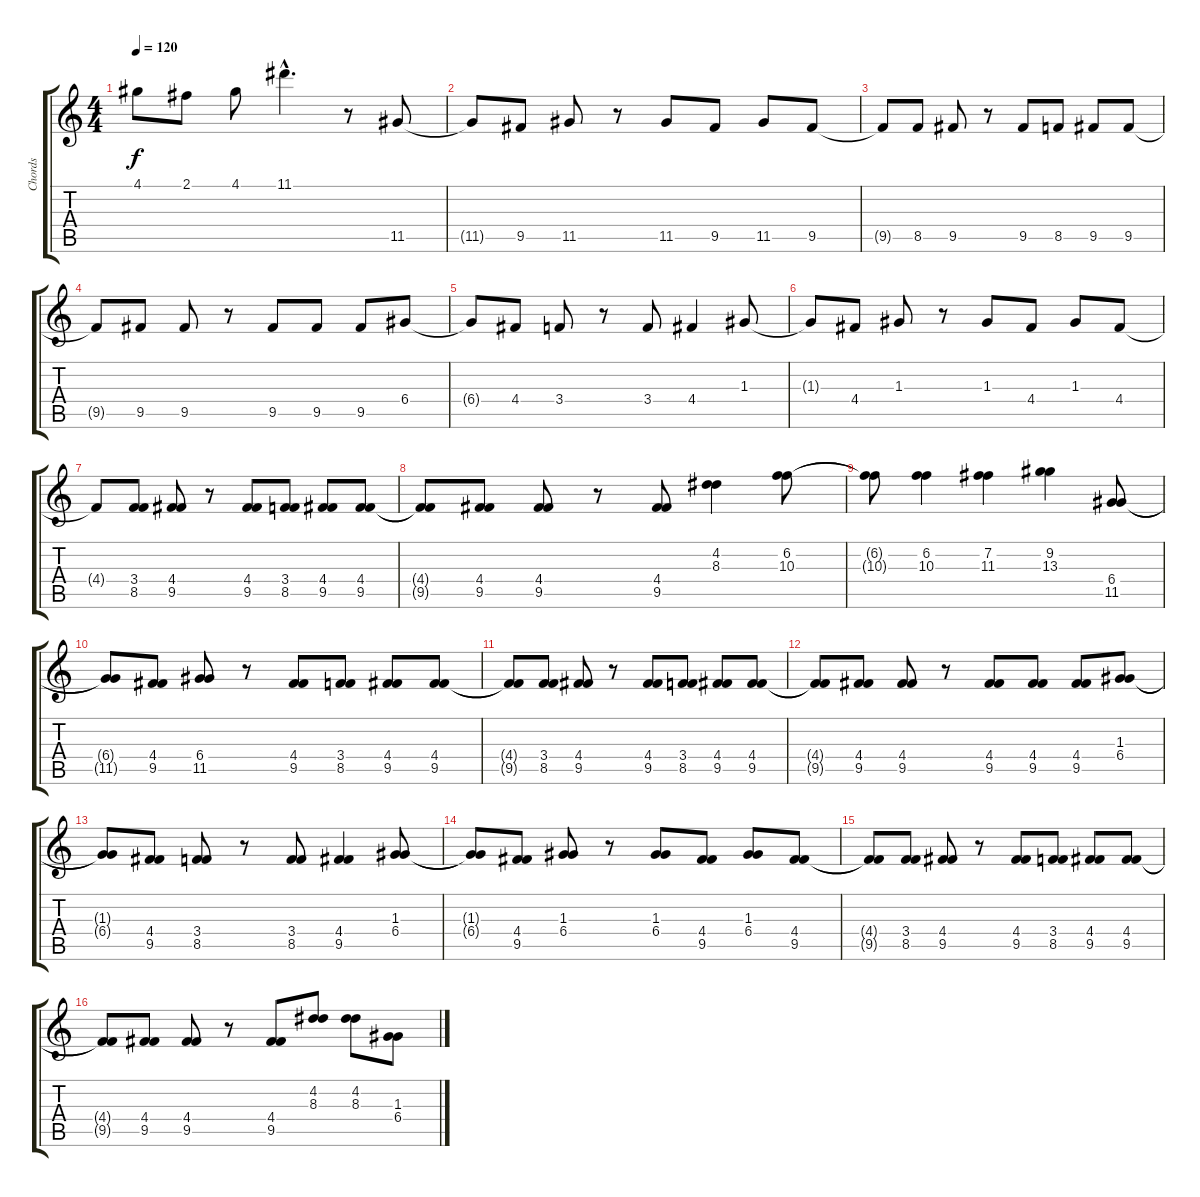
\track ("Chords" "Chords") {instrument overdrivenguitar}
\staff {score tabs}
\tuning (E4 B3 G3 D3 A2 E2) {hide}
\ts (4 4)
\tempo 120
\clef g2
\ks c
4.1{t}.8{dy f} 2.1.8 4.1.8 11.1{hac}.4{d} r.8 11.5.8 |
11.5{t}.8 9.5.8 11.5.8 r.8 11.5.8 9.5.8 11.5.8 9.5.8 |
9.5{t}.8 8.5.8 9.5.8 r.8 9.5.8 8.5.8 9.5.8 9.5.8 |
9.5{t}.8 9.5.8 9.5.8 r.8 9.5.8 9.5.8 9.5.8 6.4.8 |
6.4{t}.8 4.4.8 3.4.8 r.8 3.4.8 4.4.4 1.3.8 |
1.3{t}.8 4.4.8 1.3.8 r.8 1.3.8 4.4.8 1.3.8 4.4.8 |
4.4{t}.8 (3.4 8.5).8 (4.4 9.5).8 r.8 (4.4 9.5).8 (3.4 8.5).8 (4.4 9.5).8 (4.4 9.5).8 |
(4.4{t} 9.5{t}).8 (4.4 9.5).8 (4.4 9.5).8 r.8 (4.4 9.5).8 (4.2 8.3).4 (6.2 10.3).8 |
(6.2{t} 10.3{t}).8 (6.2 10.3).4 (7.2 11.3).4 (9.2 13.3).4 (6.4 11.5).8 |
(6.4{t} 11.5{t}).8 (4.4 9.5).8 (6.4 11.5).8 r.8 (4.4 9.5).8 (3.4 8.5).8 (4.4 9.5).8 (4.4 9.5).8 |
(4.4{t} 9.5{t}).8 (3.4 8.5).8 (4.4 9.5).8 r.8 (4.4 9.5).8 (3.4 8.5).8 (4.4 9.5).8 (4.4 9.5).8 |
(4.4{t} 9.5{t}).8 (4.4 9.5).8 (4.4 9.5).8 r.8 (4.4 9.5).8 (4.4 9.5).8 (4.4 9.5).8 (1.3 6.4).8 |
(1.3{t} 6.4{t}).8 (4.4 9.5).8 (3.4 8.5).8 r.8 (3.4 8.5).8 (4.4 9.5).4 (1.3 6.4).8 |
(1.3{t} 6.4{t}).8 (4.4 9.5).8 (1.3 6.4).8 r.8 (1.3 6.4).8 (4.4 9.5).8 (1.3 6.4).8 (4.4 9.5).8 |
(4.4{t} 9.5{t}).8 (3.4 8.5).8 (4.4 9.5).8 r.8 (4.4 9.5).8 (3.4 8.5).8 (4.4 9.5).8 (4.4 9.5).8 |
(4.4{t} 9.5{t}).8 (4.4 9.5).8 (4.4 9.5).8 r.8 (4.4 9.5).8 (4.2 8.3).8 (4.2 8.3).8 (1.3 6.4).8
